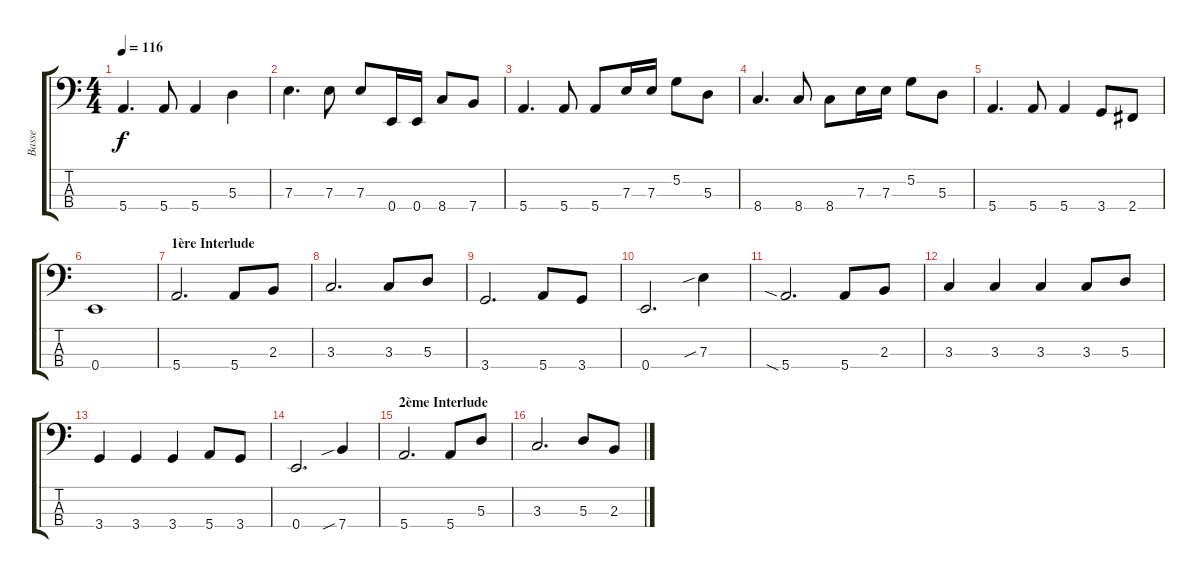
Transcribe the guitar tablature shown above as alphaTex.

\track ("Basse" "Basse") {instrument electricbassfinger}
\staff {score tabs}
\tuning (G2 D2 A1 E1) {hide}
\ts (4 4)
\tempo 116
\clef f4
\ks c
5.4.4{d dy f} 5.4.8 5.4.4 5.3.4 |
7.3.4{d} 7.3.8 7.3.8 0.4.16 0.4.16 8.4.8 7.4.8 |
5.4.4{d} 5.4.8 5.4.8 7.3.16 7.3.16 5.2.8 5.3.8 |
8.4.4{d} 8.4.8 8.4.8 7.3.16 7.3.16 5.2.8 5.3.8 |
5.4.4{d} 5.4.8 5.4.4 3.4.8 2.4.8 |
0.4.1 |
\section ("" "1ère Interlude")
5.4.2{d} 5.4.8 2.3.8 |
3.3.2{d} 3.3.8 5.3.8 |
3.4.2{d} 5.4.8 3.4.8 |
0.4.2{d} 7.3{sib}.4 |
5.4{sia}.2{d} 5.4.8 2.3.8 |
3.3.4 3.3.4 3.3.4 3.3.8 5.3.8 |
3.4.4 3.4.4 3.4.4 5.4.8 3.4.8 |
0.4.2{d} 7.4{sib}.4 |
\section ("" "2ème Interlude")
5.4.2{d} 5.4.8 5.3.8 |
3.3.2{d} 5.3.8 2.3.8
